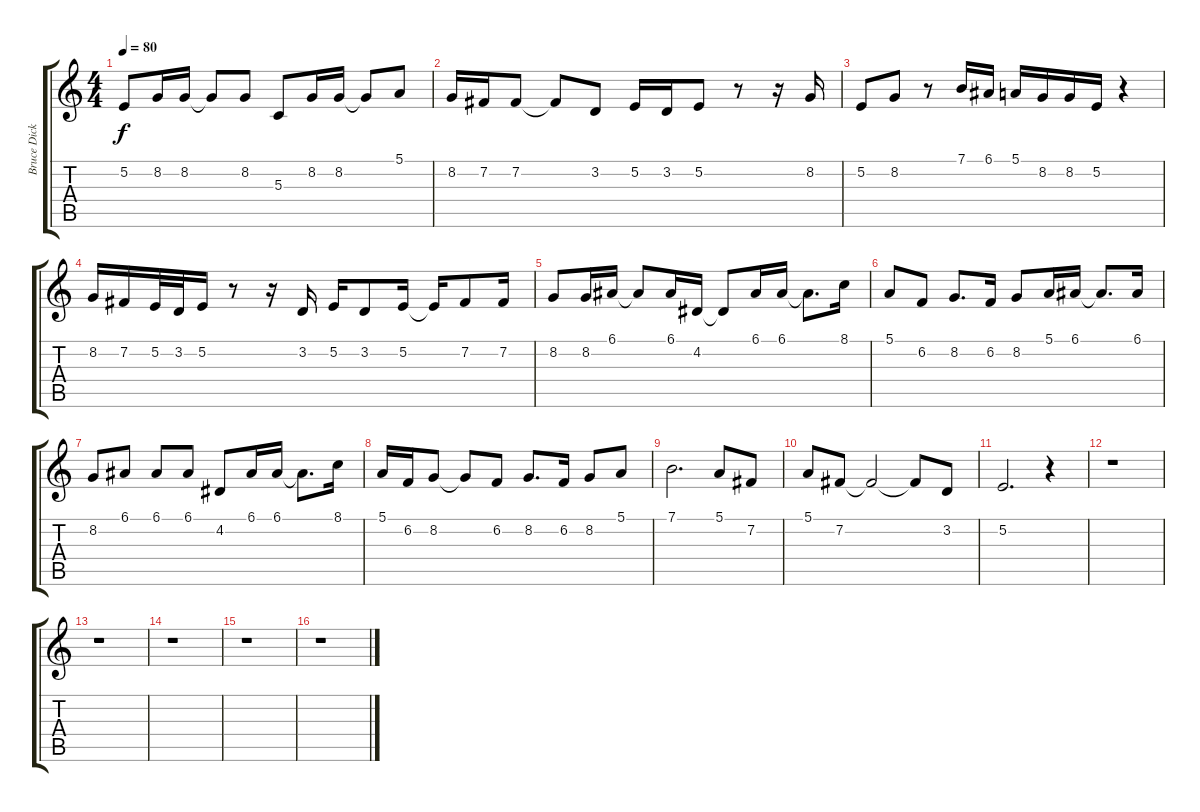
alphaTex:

\track ("Bruce Dickinson" "Bruce Dick") {instrument cello}
\staff {score tabs}
\tuning (E4 B3 G3 D3 A2 E2) {hide}
\ts (4 4)
\tempo 80
\clef g2
\ks c
5.2.8{dy f} 8.2.16 8.2.16 8.2{t}.8 8.2.8 5.3.8 8.2.16 8.2.16 8.2{t}.8 5.1.8 |
8.2.16 7.2.16 7.2.8 7.2{t}.8 3.2.8 5.2.16 3.2.16 5.2.8 r.8 r.16 8.2.16 |
5.2.8 8.2.8 r.8 7.1.16 6.1.16 5.1.16 8.2.16 8.2.16 5.2.16 r.4 |
8.2.16 7.2.16 5.2.32 3.2.32 5.2.16 r.8 r.16 3.2.16 5.2.16 3.2.8 5.2.16 5.2{t}.16 7.2.8 7.2.16 |
8.2.8 8.2.16 6.1.16 6.1{t}.8 6.1.16 4.2.16 4.2{t}.8 6.1.16 6.1.16 6.1{t}.8{d} 8.1.16 |
5.1.8 6.2.8 8.2.8{d} 6.2.16 8.2.8 5.1.16 6.1.16 6.1{t}.8{d} 6.1.16 |
8.2.8 6.1.8 6.1.8 6.1.8 4.2.8 6.1.16 6.1.16 6.1{t}.8{d} 8.1.16 |
5.1.16 6.2.16 8.2.8 8.2{t}.8 6.2.8 8.2.8{d} 6.2.16 8.2.8 5.1.8 |
7.1.2{d} 5.1.8 7.2.8 |
5.1.8 7.2.8 7.2{t}.2 7.2{t}.8 3.2.8 |
5.2.2{d} r.4 |
r.1 |
r.1 |
r.1 |
r.1 |
r.1
